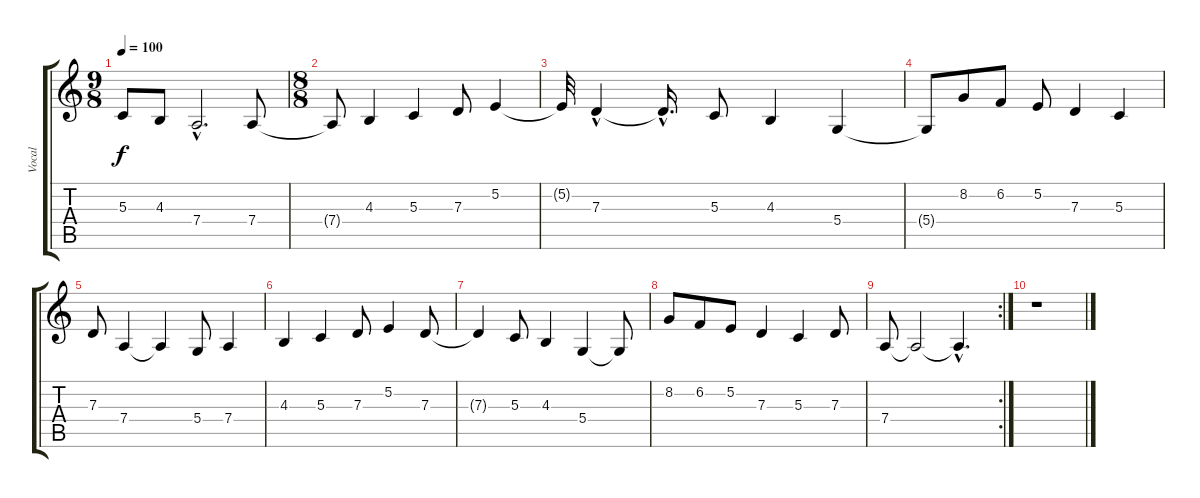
\track ("Vocal" "Vocal") {instrument clarinet}
\staff {score tabs}
\tuning (E4 B3 G3 D3 A2 E2) {hide}
\ts (9 8)
\tempo 100
\clef g2
\ks c
5.3.8{dy f} 4.3.8 7.4{hac}.2{d} 7.4.8 |
\ts (8 8)
7.4{t}.8 4.3.4 5.3.4 7.3.8 5.2.4 |
5.2{t}.32 7.3{hac}.4 7.3{hac t}.16{d} 5.3.8 4.3.4 5.4.4 |
5.4{t}.8 8.2.8 6.2.8 5.2.8 7.3.4 5.3.4 |
7.3.8 7.4.4 7.4{t}.4 5.4.8 7.4.4 |
4.3.4 5.3.4 7.3.8 5.2.4 7.3.8 |
7.3{t}.4 5.3.8 4.3.4 5.4.4 5.4{t}.8 |
8.2.8 6.2.8 5.2.8 7.3.4 5.3.4 7.3.8 |
\rc 2
7.4.8 7.4{t}.2 7.4{hac t}.4{d} |
r.1
